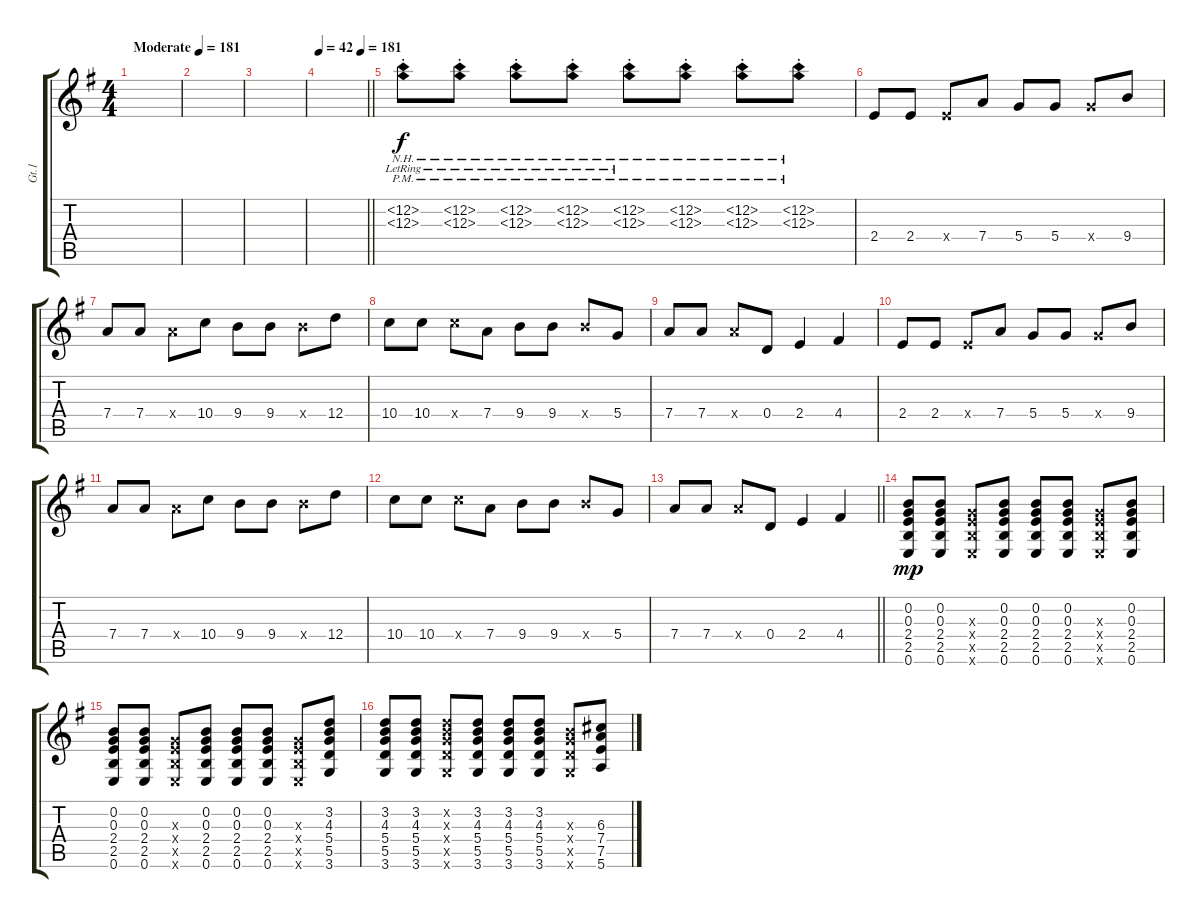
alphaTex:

\track ("Gt.1" "Gt.1") {instrument distortionguitar}
\staff {score tabs}
\tuning (E4 B3 G3 D3 A2 E2) {hide}
\ts (4 4)
\tempo (181 "Moderate")
\tempo 88
\tempo (181 "Moderate")
\clef g2
\ks eminor
|
|
|
\tempo 42
\tempo (181 0.875)
\barLineRight lightlight
|
(12.2{nh pm st lr} 12.3{nh pm st lr}).8 (12.2{nh pm st lr} 12.3{nh pm st lr}).8 (12.2{nh pm st lr} 12.3{nh pm st lr}).8 (12.2{nh pm st lr} 12.3{nh pm st lr}).8 (12.2{nh pm st lr} 12.3{nh pm st lr}).8 (12.2{nh pm st} 12.3{nh pm st}).8 (12.2{nh pm st} 12.3{nh pm st}).8 (12.2{nh pm st} 12.3{nh pm st}).8 |
2.4.8 2.4.8 2.4{x}.8 7.4.8 5.4.8 5.4.8 5.4{x}.8 9.4.8 |
7.4.8 7.4.8 7.4{x}.8 10.4.8 9.4.8 9.4.8 9.4{x}.8 12.4.8 |
10.4.8 10.4.8 10.4{x}.8 7.4.8 9.4.8 9.4.8 9.4{x}.8 5.4.8 |
7.4.8 7.4.8 7.4{x}.8 0.4.8 2.4.4 4.4.4 |
2.4.8 2.4.8 2.4{x}.8 7.4.8 5.4.8 5.4.8 5.4{x}.8 9.4.8 |
7.4.8 7.4.8 7.4{x}.8 10.4.8 9.4.8 9.4.8 9.4{x}.8 12.4.8 |
10.4.8 10.4.8 10.4{x}.8 7.4.8 9.4.8 9.4.8 9.4{x}.8 5.4.8 |
\barLineRight lightlight
7.4.8 7.4.8 7.4{x}.8 0.4.8 2.4.4 4.4.4 |
(0.2 0.3 2.4 2.5 0.6).8{dy mp} (0.2 0.3 2.4 2.5 0.6).8 (0.3{x} 2.4{x} 2.5{x} 0.6{x}).8 (0.2 0.3 2.4 2.5 0.6).8 (0.2 0.3 2.4 2.5 0.6).8 (0.2 0.3 2.4 2.5 0.6).8 (0.3{x} 2.4{x} 2.5{x} 0.6{x}).8 (0.2 0.3 2.4 2.5 0.6).8 |
(0.2 0.3 2.4 2.5 0.6).8 (0.2 0.3 2.4 2.5 0.6).8 (0.3{x} 2.4{x} 2.5{x} 0.6{x}).8 (0.2 0.3 2.4 2.5 0.6).8 (0.2 0.3 2.4 2.5 0.6).8 (0.2 0.3 2.4 2.5 0.6).8 (0.3{x} 2.4{x} 2.5{x} 0.6{x}).8 (3.2 4.3 5.4 5.5 3.6).8 |
(3.2 4.3 5.4 5.5 3.6).8 (3.2 4.3 5.4 5.5 3.6).8 (3.2{x} 4.3{x} 5.4{x} 5.5{x} 3.6{x}).8 (3.2 4.3 5.4 5.5 3.6).8 (3.2 4.3 5.4 5.5 3.6).8 (3.2 4.3 5.4 5.5 3.6).8 (4.3{x} 5.4{x} 5.5{x} 3.6{x}).8 (6.3 7.4 7.5 5.6).8
